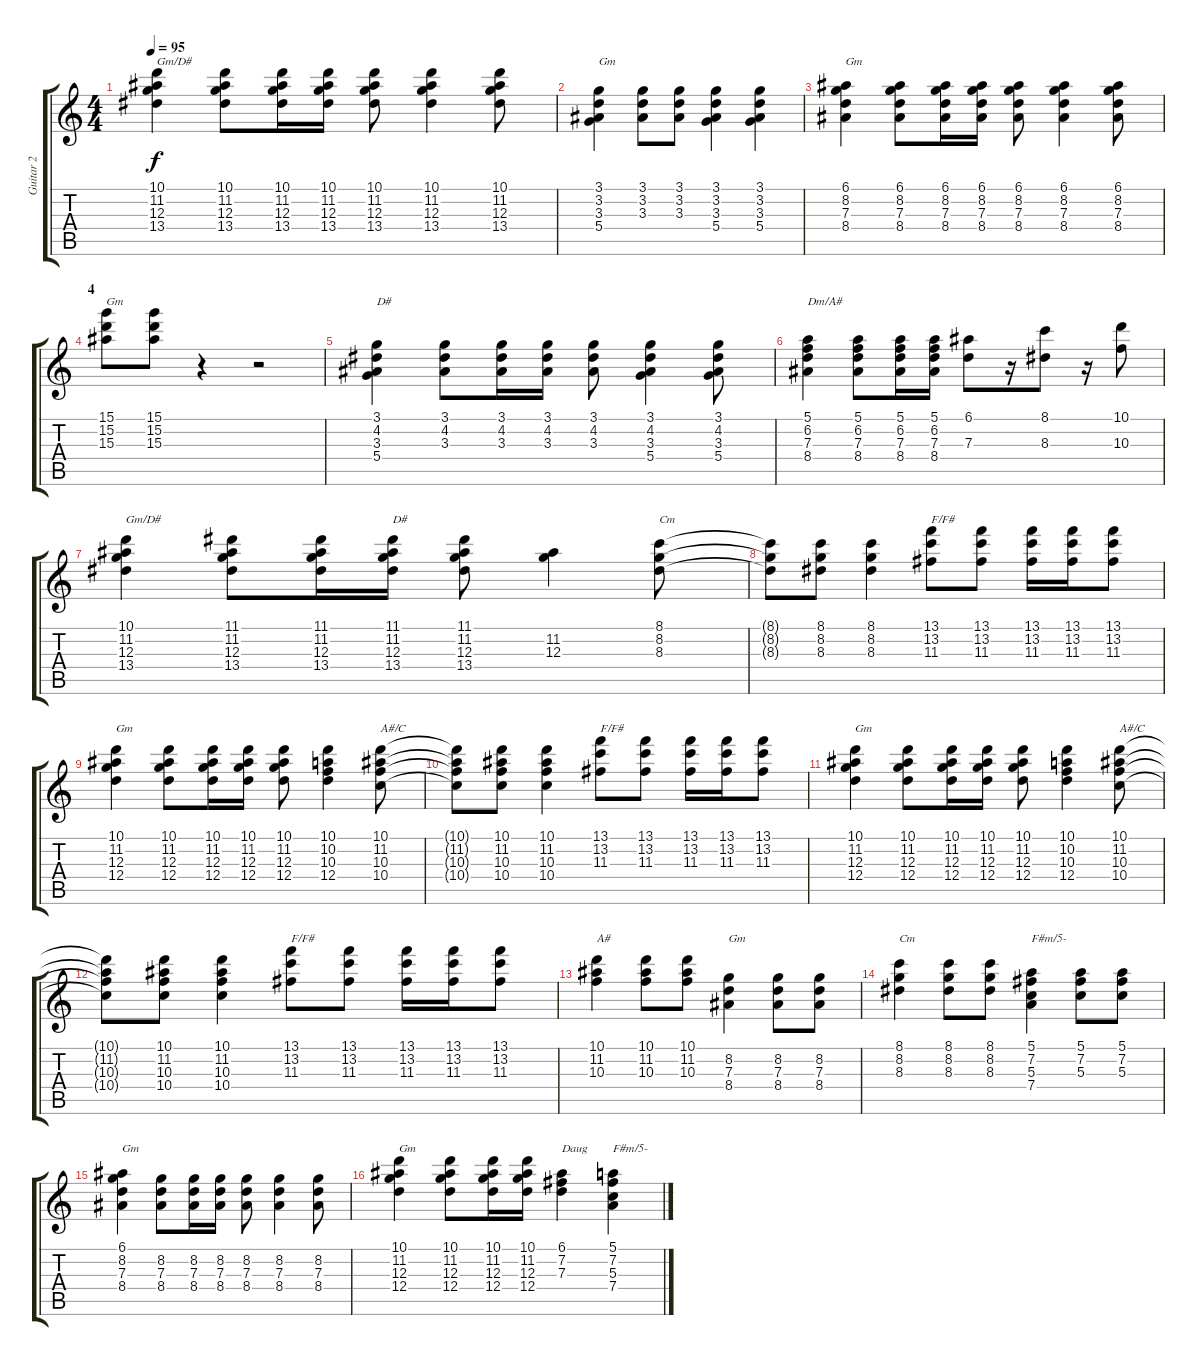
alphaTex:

\track ("Guitar 2" "Guitar 2") {instrument acousticguitarnylon}
\staff {score tabs}
\tuning (E4 B3 G3 D3 A2 E2) {hide}
\ts (4 4)
\tempo 95
\clef g2
\ks c
(10.1 11.2 12.3 13.4).4{txt "Gm/D#" dy f} (10.1 11.2 12.3 13.4).8 (10.1 11.2 12.3 13.4).16 (10.1 11.2 12.3 13.4).16 (10.1 11.2 12.3 13.4).8 (10.1 11.2 12.3 13.4).4 (10.1 11.2 12.3 13.4).8 |
(3.1 3.2 3.3 5.4).4{txt "Gm"} (3.1 3.2 3.3).8 (3.1 3.2 3.3).8 (3.1 3.2 3.3 5.4).4 (3.1 3.2 3.3 5.4).4 |
(6.1 8.2 7.3 8.4).4{txt "Gm"} (6.1 8.2 7.3 8.4).8 (6.1 8.2 7.3 8.4).16 (6.1 8.2 7.3 8.4).16 (6.1 8.2 7.3 8.4).8 (6.1 8.2 7.3 8.4).4 (6.1 8.2 7.3 8.4).8 |
\section ("" "4")
(15.1 15.2 15.3).8{txt "Gm"} (15.1 15.2 15.3).8 r.4 r.2 |
(3.1 4.2 3.3 5.4).4{txt "D#"} (3.1 4.2 3.3).8 (3.1 4.2 3.3).16 (3.1 4.2 3.3).16 (3.1 4.2 3.3).8 (3.1 4.2 3.3 5.4).4 (3.1 4.2 3.3 5.4).8 |
(5.1 6.2 7.3 8.4).4{txt "Dm/A#"} (5.1 6.2 7.3 8.4).8 (5.1 6.2 7.3 8.4).16 (5.1 6.2 7.3 8.4).16 (6.1 7.3).8 r.16 (8.1 8.3).8 r.16 (10.1 10.3).8 |
(10.1 11.2 12.3 13.4).4{txt "Gm/D#"} (11.1 11.2 12.3 13.4).8 (11.1 11.2 12.3 13.4).16 (11.1 11.2 12.3 13.4).16{txt "D#"} (11.1 11.2 12.3 13.4).8 (11.2 12.3).4 (8.1 8.2 8.3).8{txt "Cm"} |
(8.1{t} 8.2{t} 8.3{t}).8 (8.1 8.2 8.3).8 (8.1 8.2 8.3).4 (13.1 13.2 11.3).8{txt "F/F#"} (13.1 13.2 11.3).8 (13.1 13.2 11.3).16 (13.1 13.2 11.3).16 (13.1 13.2 11.3).8 |
(10.1 11.2 12.3 12.4).4{txt "Gm"} (10.1 11.2 12.3 12.4).8 (10.1 11.2 12.3 12.4).16 (10.1 11.2 12.3 12.4).16 (10.1 11.2 12.3 12.4).8 (10.1 10.2 10.3 12.4).4 (10.1 11.2 10.3 10.4).8{txt "A#/C"} |
(10.1{t} 11.2{t} 10.3{t} 10.4{t}).8 (10.1 11.2 10.3 10.4).8 (10.1 11.2 10.3 10.4).4 (13.1 13.2 11.3).8{txt "F/F#"} (13.1 13.2 11.3).8 (13.1 13.2 11.3).16 (13.1 13.2 11.3).16 (13.1 13.2 11.3).8 |
(10.1 11.2 12.3 12.4).4{txt "Gm"} (10.1 11.2 12.3 12.4).8 (10.1 11.2 12.3 12.4).16 (10.1 11.2 12.3 12.4).16 (10.1 11.2 12.3 12.4).8 (10.1 10.2 10.3 12.4).4 (10.1 11.2 10.3 10.4).8{txt "A#/C"} |
(10.1{t} 11.2{t} 10.3{t} 10.4{t}).8 (10.1 11.2 10.3 10.4).8 (10.1 11.2 10.3 10.4).4 (13.1 13.2 11.3).8{txt "F/F#"} (13.1 13.2 11.3).8 (13.1 13.2 11.3).16 (13.1 13.2 11.3).16 (13.1 13.2 11.3).8 |
(10.1 11.2 10.3).4{txt "A#"} (10.1 11.2 10.3).8 (10.1 11.2 10.3).8 (8.2 7.3 8.4).4{txt "Gm"} (8.2 7.3 8.4).8 (8.2 7.3 8.4).8 |
(8.1 8.2 8.3).4{txt "Cm"} (8.1 8.2 8.3).8 (8.1 8.2 8.3).8 (5.1 7.2 5.3 7.4).4{txt "F#m/5-"} (5.1 7.2 5.3).8 (5.1 7.2 5.3).8 |
(6.1 8.2 7.3 8.4).4{txt "Gm"} (8.2 7.3 8.4).8 (8.2 7.3 8.4).16 (8.2 7.3 8.4).16 (8.2 7.3 8.4).8 (8.2 7.3 8.4).4 (8.2 7.3 8.4).8 |
(10.1 11.2 12.3 12.4).4{txt "Gm"} (10.1 11.2 12.3 12.4).8 (10.1 11.2 12.3 12.4).16 (10.1 11.2 12.3 12.4).16 (6.1 7.2 7.3).4{txt "Daug"} (5.1 7.2 5.3 7.4).4{txt "F#m/5-"}
